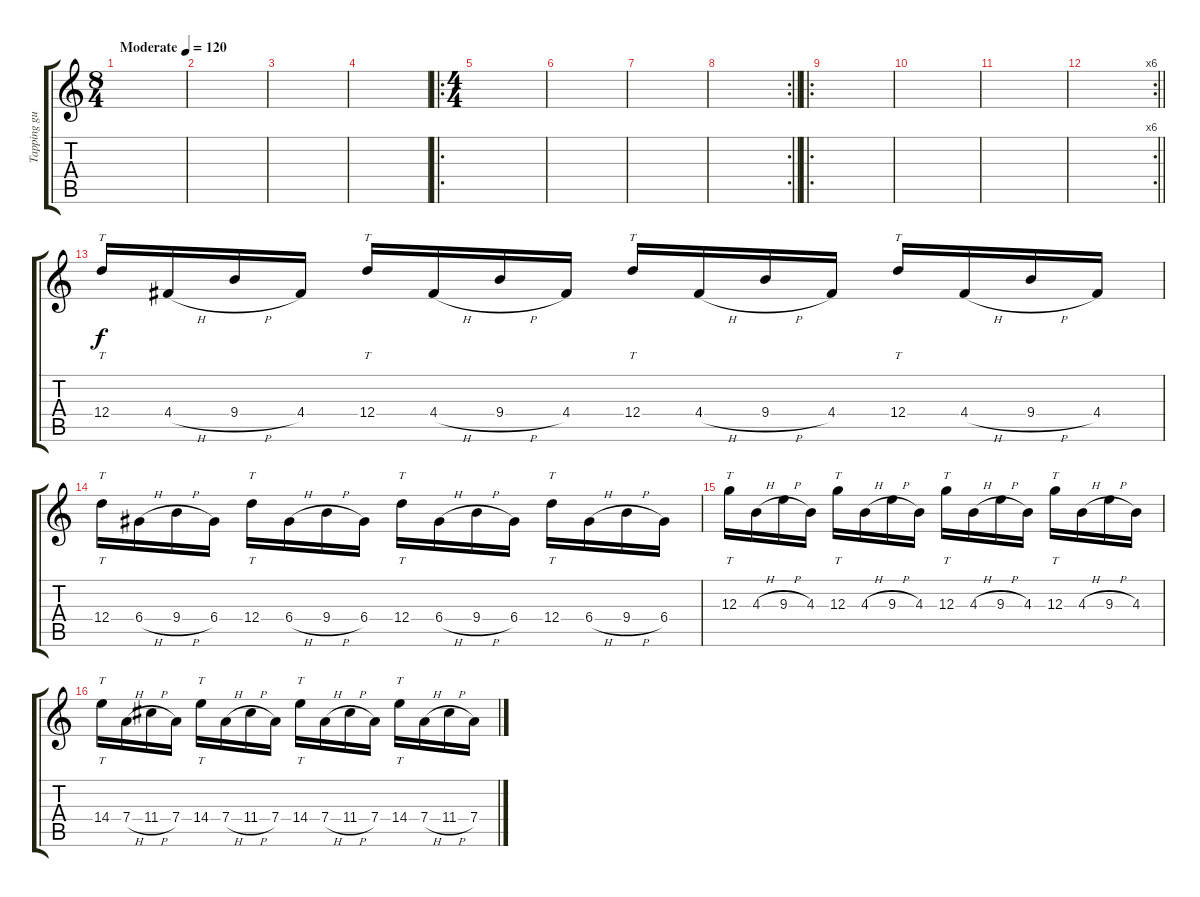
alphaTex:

\track ("Tapping guitar" "Tapping gu") {instrument overdrivenguitar}
\staff {score tabs}
\tuning (E4 B3 G3 D3 A2 E2) {hide}
\ts (8 4)
\tempo (120 "Moderate")
\clef g2
\ks c
|
|
|
|
\ro
\ts (4 4)
|
|
|
\rc 2
\barLineRight lightlight
|
\ro
|
|
|
\rc 6
\barLineRight lightlight
|
12.4.16{tt} 4.4{h}.16 9.4{h}.16 4.4.16 12.4.16{tt} 4.4{h}.16 9.4{h}.16 4.4.16 12.4.16{tt} 4.4{h}.16 9.4{h}.16 4.4.16 12.4.16{tt} 4.4{h}.16 9.4{h}.16 4.4.16 |
12.4.16{tt} 6.4{h}.16 9.4{h}.16 6.4.16 12.4.16{tt} 6.4{h}.16 9.4{h}.16 6.4.16 12.4.16{tt} 6.4{h}.16 9.4{h}.16 6.4.16 12.4.16{tt} 6.4{h}.16 9.4{h}.16 6.4.16 |
12.3.16{tt} 4.3{h}.16 9.3{h}.16 4.3.16 12.3.16{tt} 4.3{h}.16 9.3{h}.16 4.3.16 12.3.16{tt} 4.3{h}.16 9.3{h}.16 4.3.16 12.3.16{tt} 4.3{h}.16 9.3{h}.16 4.3.16 |
14.4.16{tt} 7.4{h}.16 11.4{h}.16 7.4.16 14.4.16{tt} 7.4{h}.16 11.4{h}.16 7.4.16 14.4.16{tt} 7.4{h}.16 11.4{h}.16 7.4.16 14.4.16{tt} 7.4{h}.16 11.4{h}.16 7.4.16
